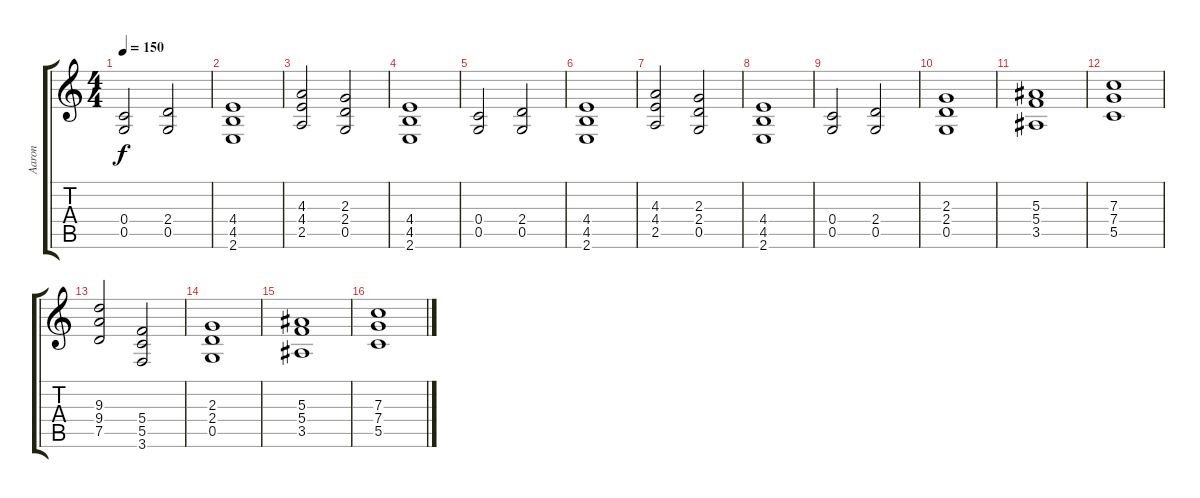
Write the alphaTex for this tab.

\track ("Aaron" "Aaron") {instrument distortionguitar}
\staff {score tabs}
\tuning (D4 A3 F3 C3 G2 D2) {hide}
\ts (4 4)
\tempo 150
\clef g2
\ks c
(0.4 0.5).2{dy f} (2.4 0.5).2 |
(4.4 4.5 2.6).1 |
(4.3 4.4 2.5).2 (2.3 2.4 0.5).2 |
(4.4 4.5 2.6).1 |
(0.4 0.5).2 (2.4 0.5).2 |
(4.4 4.5 2.6).1 |
(4.3 4.4 2.5).2 (2.3 2.4 0.5).2 |
(4.4 4.5 2.6).1 |
(0.4 0.5).2 (2.4 0.5).2 |
(2.3 2.4 0.5).1 |
(5.3 5.4 3.5).1 |
(7.3 7.4 5.5).1 |
(9.3 9.4 7.5).2 (5.4 5.5 3.6).2 |
(2.3 2.4 0.5).1 |
(5.3 5.4 3.5).1 |
(7.3 7.4 5.5).1
